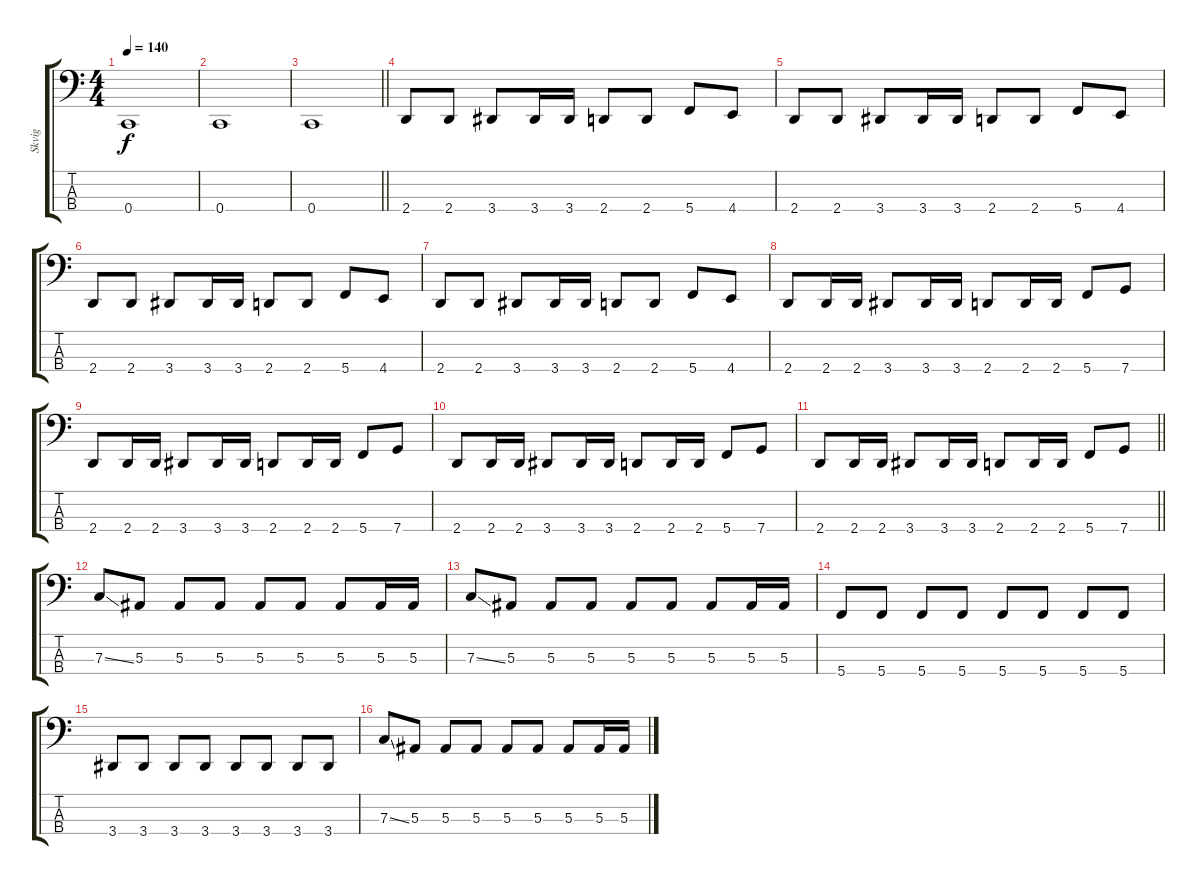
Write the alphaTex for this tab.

\track ("Skvig" "Skvig") {instrument slapbass1}
\staff {score tabs}
\tuning (Eb2 Bb1 F1 C1) {hide}
\ts (4 4)
\tempo 140
\clef f4
\ks c
0.4.1{dy f} |
0.4.1 |
\barLineRight lightlight
0.4.1 |
2.4.8 2.4.8 3.4.8 3.4.16 3.4.16 2.4.8 2.4.8 5.4.8 4.4.8 |
2.4.8 2.4.8 3.4.8 3.4.16 3.4.16 2.4.8 2.4.8 5.4.8 4.4.8 |
2.4.8 2.4.8 3.4.8 3.4.16 3.4.16 2.4.8 2.4.8 5.4.8 4.4.8 |
2.4.8 2.4.8 3.4.8 3.4.16 3.4.16 2.4.8 2.4.8 5.4.8 4.4.8 |
2.4.8 2.4.16 2.4.16 3.4.8 3.4.16 3.4.16 2.4.8 2.4.16 2.4.16 5.4.8 7.4.8 |
2.4.8 2.4.16 2.4.16 3.4.8 3.4.16 3.4.16 2.4.8 2.4.16 2.4.16 5.4.8 7.4.8 |
2.4.8 2.4.16 2.4.16 3.4.8 3.4.16 3.4.16 2.4.8 2.4.16 2.4.16 5.4.8 7.4.8 |
\barLineRight lightlight
2.4.8 2.4.16 2.4.16 3.4.8 3.4.16 3.4.16 2.4.8 2.4.16 2.4.16 5.4.8 7.4.8 |
7.3{ss}.8 5.3.8 5.3.8 5.3.8 5.3.8 5.3.8 5.3.8 5.3.16 5.3.16 |
7.3{ss}.8 5.3.8 5.3.8 5.3.8 5.3.8 5.3.8 5.3.8 5.3.16 5.3.16 |
5.4.8 5.4.8 5.4.8 5.4.8 5.4.8 5.4.8 5.4.8 5.4.8 |
3.4.8 3.4.8 3.4.8 3.4.8 3.4.8 3.4.8 3.4.8 3.4.8 |
7.3{ss}.8 5.3.8 5.3.8 5.3.8 5.3.8 5.3.8 5.3.8 5.3.16 5.3.16
